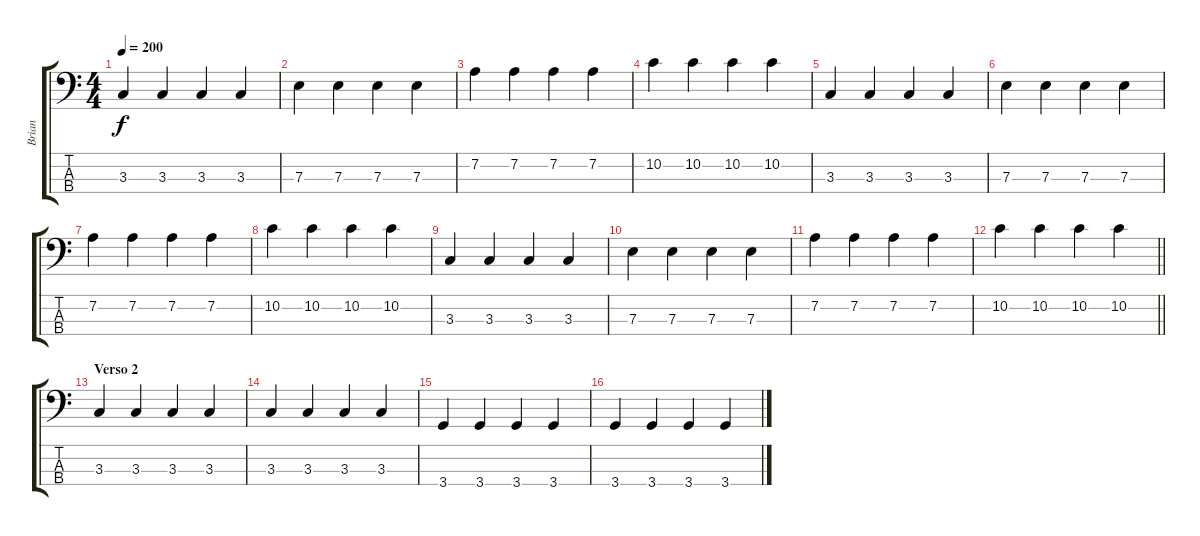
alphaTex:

\track ("Brian" "Brian") {instrument electricbasspick}
\staff {score tabs}
\tuning (G2 D2 A1 E1) {hide}
\ts (4 4)
\tempo 200
\clef f4
\ks c
3.3.4{dy f} 3.3.4 3.3.4 3.3.4 |
7.3.4 7.3.4 7.3.4 7.3.4 |
7.2.4 7.2.4 7.2.4 7.2.4 |
10.2.4 10.2.4 10.2.4 10.2.4 |
3.3.4 3.3.4 3.3.4 3.3.4 |
7.3.4 7.3.4 7.3.4 7.3.4 |
7.2.4 7.2.4 7.2.4 7.2.4 |
10.2.4 10.2.4 10.2.4 10.2.4 |
3.3.4 3.3.4 3.3.4 3.3.4 |
7.3.4 7.3.4 7.3.4 7.3.4 |
7.2.4 7.2.4 7.2.4 7.2.4 |
\barLineRight lightlight
10.2.4 10.2.4 10.2.4 10.2.4 |
\section ("" "Verso 2")
3.3.4 3.3.4 3.3.4 3.3.4 |
3.3.4 3.3.4 3.3.4 3.3.4 |
3.4.4 3.4.4 3.4.4 3.4.4 |
3.4.4 3.4.4 3.4.4 3.4.4
